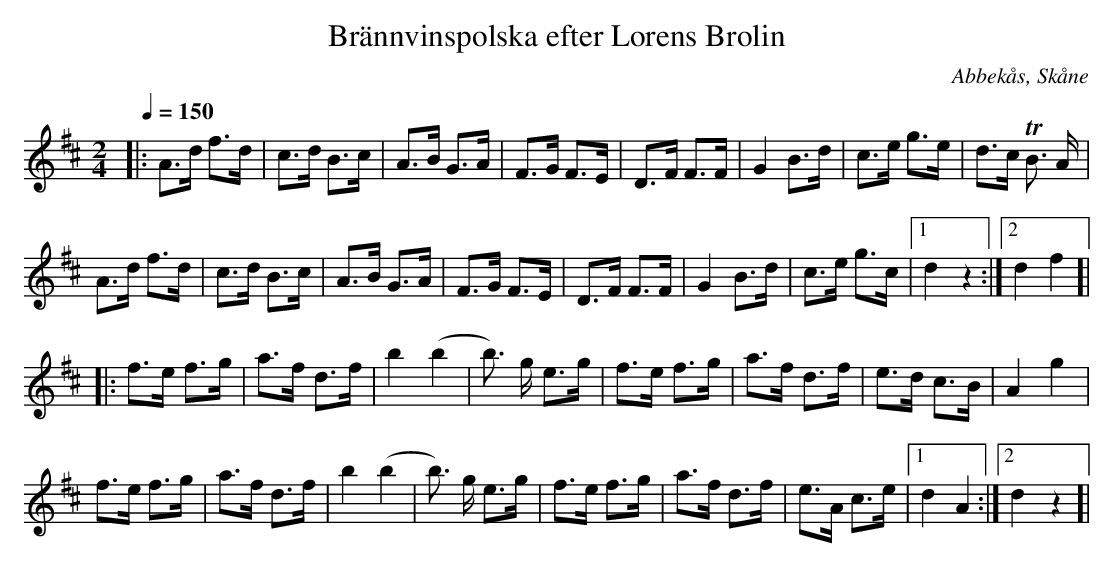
X:1
T:Brännvinspolska efter Lorens Brolin
O:Abbekås, Skåne
M:2/4
L:1/8
K:D
Q:1/4=150
|: A>d f>d | c>d B>c | A>B G>A | F>G F>E | D>F F>F | G2 B>d |c>e g>e | d>c !trill!B3/2 A1/2 |
A>d f>d | c>d B>c | A>B G>A | F>G F>E | D>F F>F | G2 B>d | c>e g>c |[1 d2 z2 :|[2 d2 f2 ]|
|: f>e f>g | a>f d>f | b2 (b2 | b3/2) g1/2 e>g | f>e f>g | a>f d>f | e>d c>B | A2 g2 |
f>e f>g | a>f d>f | b2 (b2 | b3/2) g1/2 e>g | f>e f>g | a>f d>f | e>A c>e |[1 d2 A2 :|[2 d2 z2 ]|
